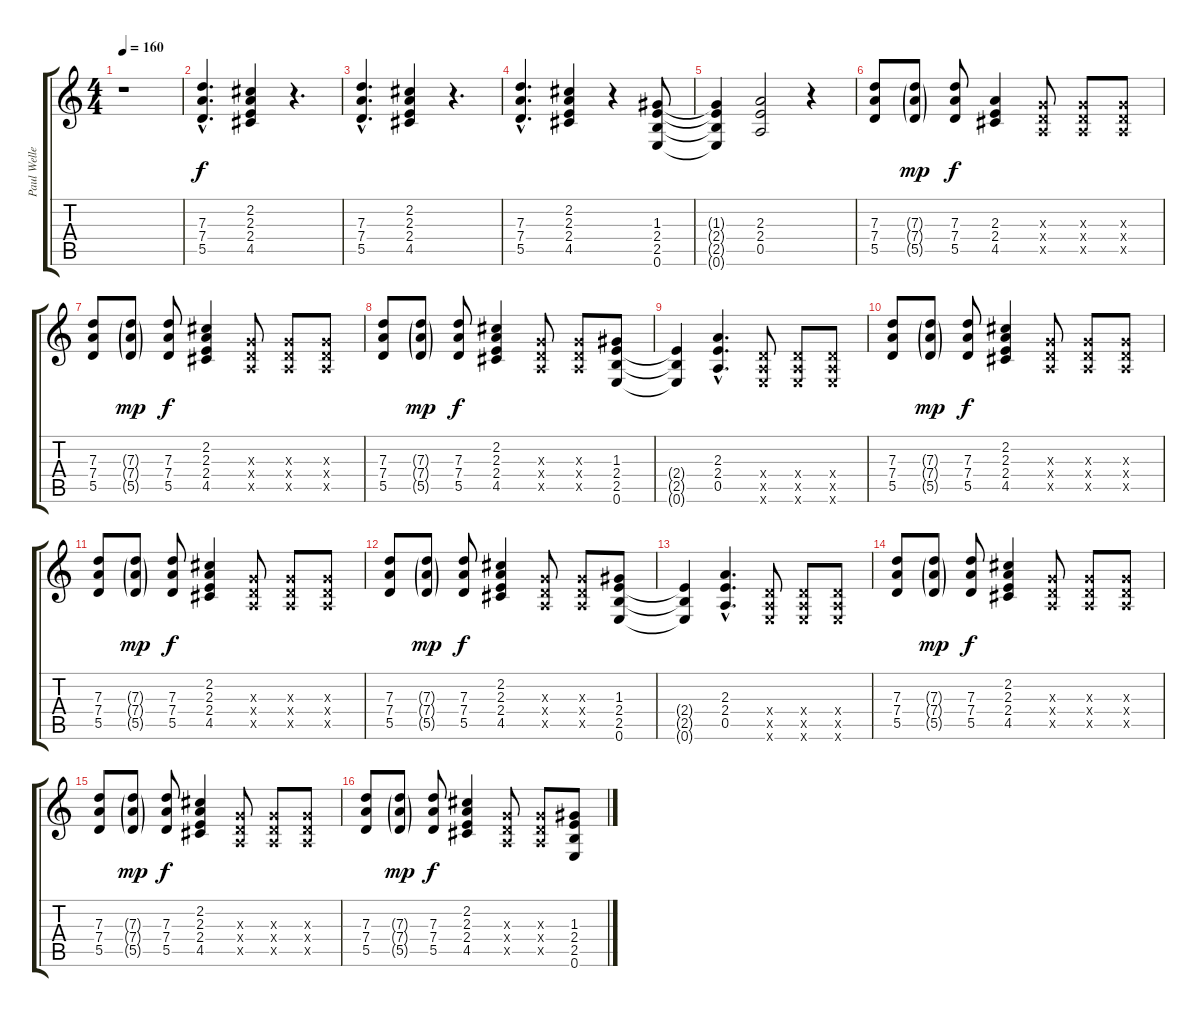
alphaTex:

\track ("Paul Weller Rhythm" "Paul Welle") {instrument electricguitarclean}
\staff {score tabs}
\tuning (E4 B3 G3 D3 A2 E2) {hide}
\ts (4 4)
\tempo 160
\clef g2
\ks c
r.1{dy f instrument electricguitarclean} |
(7.3 7.4{hac} 5.5{hac}).4{d} (2.2 2.3 2.4 4.5).4 r.4{d} |
(7.3 7.4{hac} 5.5{hac}).4{d} (2.2 2.3 2.4 4.5).4 r.4{d} |
(7.3 7.4{hac} 5.5{hac}).4{d} (2.2 2.3 2.4 4.5).4 r.4 (1.3 2.4 2.5 0.6).8 |
(1.3{t} 2.4{t} 2.5{t} 0.6{t}).4 (2.3 2.4 0.5).2 r.4 |
(7.3 7.4 5.5).8 (7.3{g} 7.4{g} 5.5{g}).8{dy mp} (7.3 7.4 5.5).8{dy f} (2.3 2.4 4.5).4 (0.3{x} 0.4{x} 0.5{x}).8 (0.3{x} 0.4{x} 0.5{x}).8 (0.3{x} 0.4{x} 0.5{x}).8 |
(7.3 7.4 5.5).8 (7.3{g} 7.4{g} 5.5{g}).8{dy mp} (7.3 7.4 5.5).8{dy f} (2.2 2.3 2.4 4.5).4 (0.3{x} 0.4{x} 0.5{x}).8 (0.3{x} 0.4{x} 0.5{x}).8 (0.3{x} 0.4{x} 0.5{x}).8 |
(7.3 7.4 5.5).8 (7.3{g} 7.4{g} 5.5{g}).8{dy mp} (7.3 7.4 5.5).8{dy f} (2.2 2.3 2.4 4.5).4 (0.3{x} 0.4{x} 0.5{x}).8 (0.3{x} 0.4{x} 0.5{x}).8 (1.3 2.4 2.5 0.6).8 |
(2.4{t} 2.5{t} 0.6{t}).4 (2.3{hac} 2.4{hac} 0.5{hac}).4{d} (0.4{x} 0.5{x} 0.6{x}).8 (0.4{x} 0.5{x} 0.6{x}).8 (0.4{x} 0.5{x} 0.6{x}).8 |
(7.3 7.4 5.5).8 (7.3{g} 7.4{g} 5.5{g}).8{dy mp} (7.3 7.4 5.5).8{dy f} (2.2 2.3 2.4 4.5).4 (0.3{x} 0.4{x} 0.5{x}).8 (0.3{x} 0.4{x} 0.5{x}).8 (0.3{x} 0.4{x} 0.5{x}).8 |
(7.3 7.4 5.5).8 (7.3{g} 7.4{g} 5.5{g}).8{dy mp} (7.3 7.4 5.5).8{dy f} (2.2 2.3 2.4 4.5).4 (0.3{x} 0.4{x} 0.5{x}).8 (0.3{x} 0.4{x} 0.5{x}).8 (0.3{x} 0.4{x} 0.5{x}).8 |
(7.3 7.4 5.5).8 (7.3{g} 7.4{g} 5.5{g}).8{dy mp} (7.3 7.4 5.5).8{dy f} (2.2 2.3 2.4 4.5).4 (0.3{x} 0.4{x} 0.5{x}).8 (0.3{x} 0.4{x} 0.5{x}).8 (1.3 2.4 2.5 0.6).8 |
(2.4{t} 2.5{t} 0.6{t}).4 (2.3{hac} 2.4{hac} 0.5{hac}).4{d} (0.4{x} 0.5{x} 0.6{x}).8 (0.4{x} 0.5{x} 0.6{x}).8 (0.4{x} 0.5{x} 0.6{x}).8 |
(7.3 7.4 5.5).8 (7.3{g} 7.4{g} 5.5{g}).8{dy mp} (7.3 7.4 5.5).8{dy f} (2.2 2.3 2.4 4.5).4 (0.3{x} 0.4{x} 0.5{x}).8 (0.3{x} 0.4{x} 0.5{x}).8 (0.3{x} 0.4{x} 0.5{x}).8 |
(7.3 7.4 5.5).8 (7.3{g} 7.4{g} 5.5{g}).8{dy mp} (7.3 7.4 5.5).8{dy f} (2.2 2.3 2.4 4.5).4 (0.3{x} 0.4{x} 0.5{x}).8 (0.3{x} 0.4{x} 0.5{x}).8 (0.3{x} 0.4{x} 0.5{x}).8 |
(7.3 7.4 5.5).8 (7.3{g} 7.4{g} 5.5{g}).8{dy mp} (7.3 7.4 5.5).8{dy f} (2.2 2.3 2.4 4.5).4 (0.3{x} 0.4{x} 0.5{x}).8 (0.3{x} 0.4{x} 0.5{x}).8 (1.3 2.4 2.5 0.6).8
